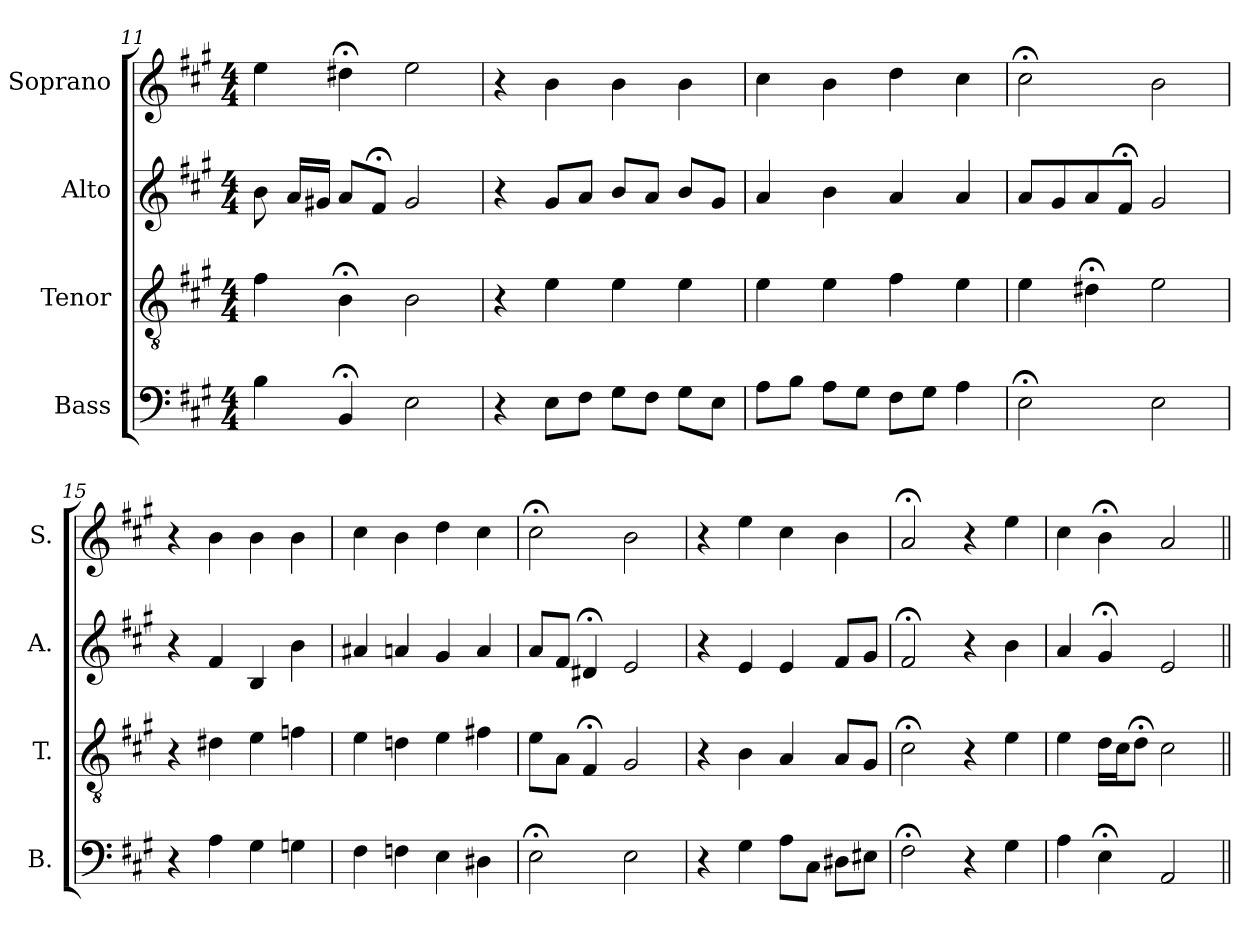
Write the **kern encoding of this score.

**kern	**kern	**kern	**kern
*part4	*part3	*part2	*part1
*staff4	*staff3	*staff2	*staff1
*I"Bass	*I"Tenor	*I"Alto	*I"Soprano
*I'B.	*I'T.	*I'A.	*I'S.
!!LO:PB:g=z
*clefF4	*clefGv2	*clefG2	*clefG2
*	*ITrd7c12	*	*
*k[f#c#g#]	*k[f#c#g#]	*k[f#c#g#]	*k[f#c#g#]
*A:	*A:	*A:	*A:
*M4/4	*M4/4	*M4/4	*M4/4
=11	=11	=11	=11
4B\	4F#\	8b\	4ee\
.	.	16a/LL	.
.	.	16g#X/JJ	.
4BB;</	4BB;<\	8a/L	4dd#X;<\
.	.	8f#;</J	.
2E\	2BB\	2g#/	2ee\
=12	=12	=12	=12
4r	4r	4r	4r
8E\L	4E\	8g#/L	4b\
8F#\J	.	8a/J	.
8G#\L	4E\	8b/L	4b\
8F#\J	.	8a/J	.
8G#\L	4E\	8b/L	4b\
8E\J	.	8g#/J	.
=13	=13	=13	=13
8A\L	4E\	4a/	4cc#\
8B\J	.	.	.
8A\L	4E\	4b\	4b\
8G#\J	.	.	.
8F#\L	4F#\	4a/	4dd\
8G#\J	.	.	.
4A\	4E\	4a/	4cc#\
=14	=14	=14	=14
2E;<\	4E\	8a/L	2cc#;<\
.	.	8g#/	.
.	4D#X;<\	8a/	.
.	.	8f#;</J	.
2E\	2E\	2g#/	2b\
=15	=15	=15	=15
4r	4r	4r	4r
4A\	4D#X\	4f#/	4b\
4G#\	4E\	4B/	4b\
4Gn\	4Fn\	4b\	4b\
!!LO:LB:g=z
=16	=16	=16	=16
4F#\	4E\	4a#X/	4cc#\
4Fn\	4Dn\	4an/	4b\
4E\	4E\	4g#/	4dd\
4D#X\	4F#X\	4a/	4cc#\
=17	=17	=17	=17
2E;<\	8E\L	8a/L	2cc#;<\
.	8AA\J	8f#/J	.
.	4FF#;</	4d#X;</	.
2E\	2GG#/	2e/	2b\
=18	=18	=18	=18
4r	4r	4r	4r
4G#\	4BB\	4e/	4ee\
8A\L	4AA/	4e/	4cc#\
8C#\J	.	.	.
8D#X\L	8AA/L	8f#/L	4b\
8E#X\J	8GG#/J	8g#/J	.
=19	=19	=19	=19
2F#;<\	2C#;<\	2f#;</	2a;</
4r	4r	4r	4r
4G#\	4E\	4b\	4ee\
=20	=20	=20	=20
4A\	4E\	4a/	4cc#\
4E;<\	16D\LL	4g#;</	4b;<\
.	16C#\J	.	.
.	8D;<\J	.	.
2AA/	2C#\	2e/	2a/
=||	=||	=||	=||
*-	*-	*-	*-
